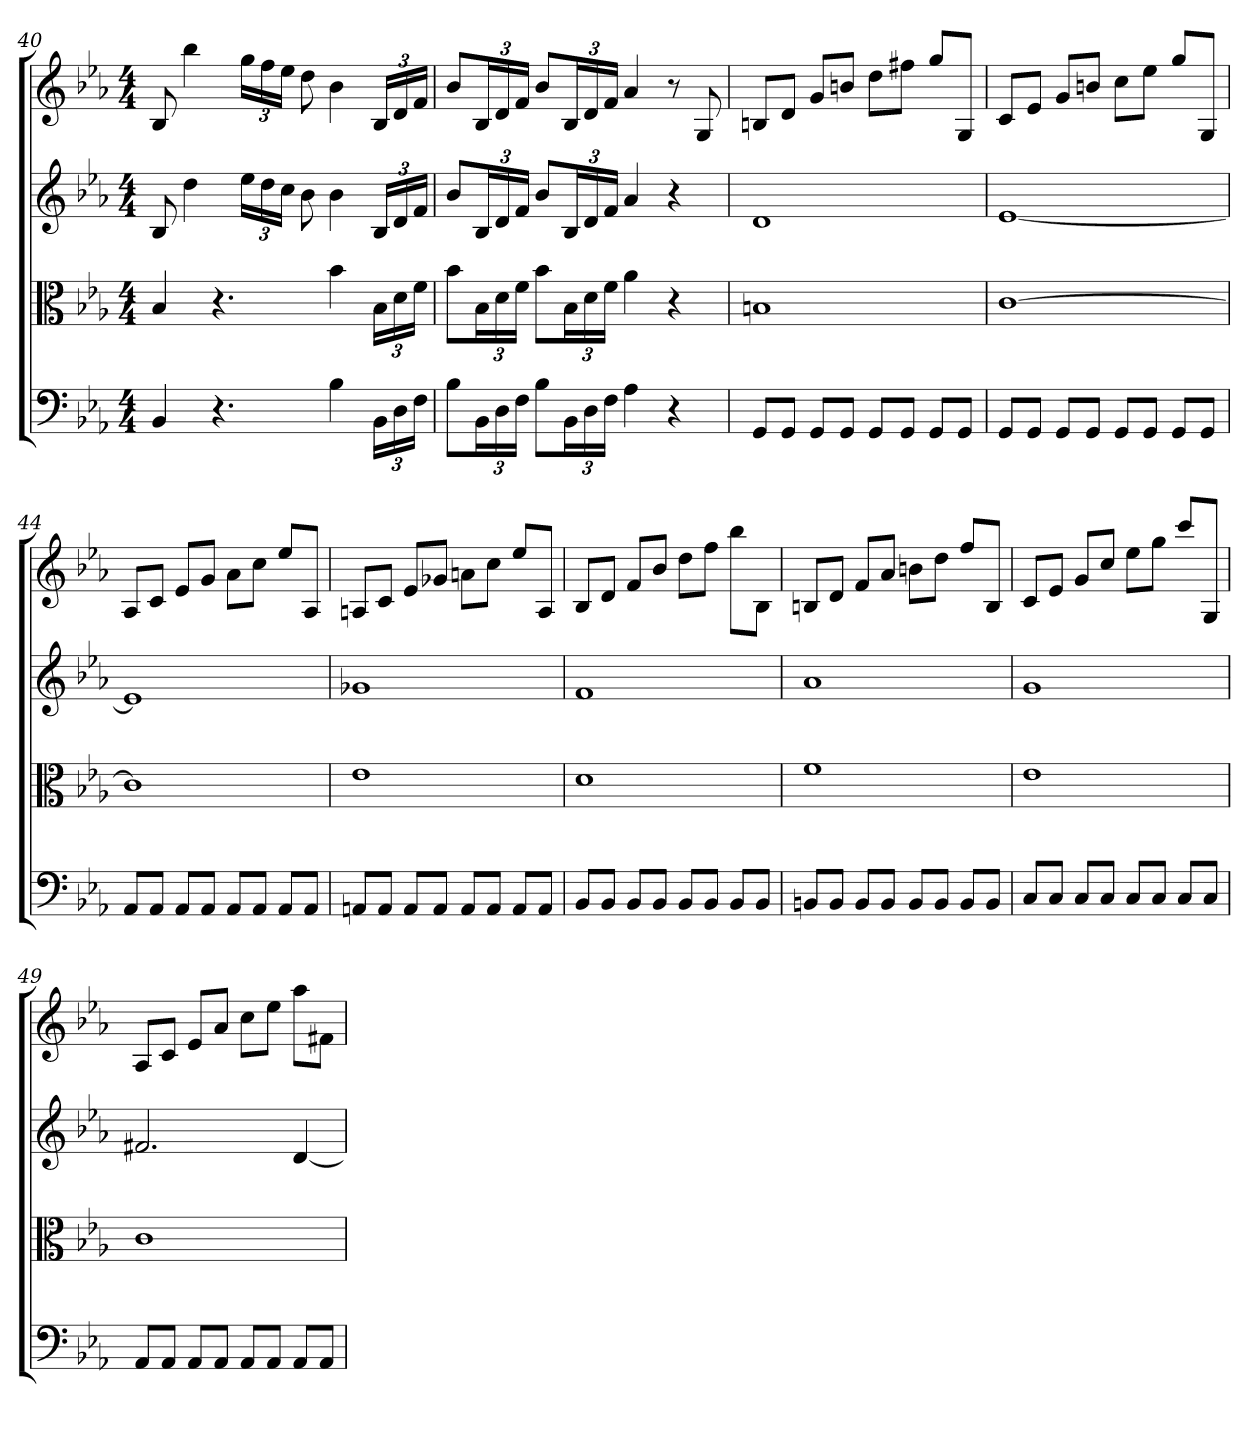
**kern	**kern	**kern	**kern
*part4	*part3	*part2	*part1
*staff4	*staff3	*staff2	*staff1
*clefF4	*clefC3	*	*
*k[b-e-a-]	*k[b-e-a-]	*k[b-e-a-]	*k[b-e-a-]
*E-:	*E-:	*E-:	*E-:
*M4/4	*M4/4	*M4/4	*M4/4
=40	=40	=40	=40
4BB-	4B-	8B-	8B-
.	.	4dd	4bb-
4.r	4.r	.	.
.	.	24ee-LL	24ggLL
.	.	24dd	24ff
.	.	24ccJJ	24ee-JJ
.	.	8b-	8dd
4B-	4b-	4b-	4b-
24BB-\LL	24B-\LL	24B-LL	24B-LL
24D\	24d\	24d	24d
24F\JJ	24f\JJ	24fJJ	24fJJ
=41	=41	=41	=41
8B-\L	8b-\L	8b-L	8b-L
24BB-\L	24B-\L	24B-L	24B-L
24D\	24d\	24d	24d
24F\JJ	24f\JJ	24fJJ	24fJJ
8B-\L	8b-\L	8b-L	8b-L
24BB-\L	24B-\L	24B-L	24B-L
24D\	24d\	24d	24d
24F\JJ	24f\JJ	24fJJ	24fJJ
4A-	4a-	4a-	4a-
4r	4r	4r	8r
.	.	.	8G
=42	=42	=42	=42
8GG/L	1Bn	1d	8BnL
8GG/J	.	.	8dJ
8GG/L	.	.	8gL
8GG/J	.	.	8bnJ
8GG/L	.	.	8ddL
8GG/J	.	.	8ff#XJ
8GG/L	.	.	8ggL
8GG/J	.	.	8GJ
=43	=43	=43	=43
8GG/L	[1c	[1e-	8cL
8GG/J	.	.	8e-J
8GG/L	.	.	8gL
8GG/J	.	.	8bnJ
8GG/L	.	.	8ccL
8GG/J	.	.	8ee-J
8GG/L	.	.	8ggL
8GG/J	.	.	8GJ
=44	=44	=44	=44
8AA-/L	1c]	1e-]	8A-L
8AA-/J	.	.	8cJ
8AA-/L	.	.	8e-L
8AA-/J	.	.	8gJ
8AA-/L	.	.	8a-L
8AA-/J	.	.	8ccJ
8AA-/L	.	.	8ee-L
8AA-/J	.	.	8A-J
=45	=45	=45	=45
8AAn/L	1e-	1g-X	8AnL
8AA/J	.	.	8cJ
8AA/L	.	.	8e-L
8AA/J	.	.	8g-XJ
8AA/L	.	.	8anL
8AA/J	.	.	8ccJ
8AA/L	.	.	8ee-L
8AA/J	.	.	8AJ
=46	=46	=46	=46
8BB-/L	1d	1f	8B-L
8BB-/J	.	.	8dJ
8BB-/L	.	.	8fL
8BB-/J	.	.	8b-J
8BB-/L	.	.	8ddL
8BB-/J	.	.	8ffJ
8BB-/L	.	.	8bb-L
8BB-/J	.	.	8B-J
=47	=47	=47	=47
8BBn/L	1f	1a-	8BnL
8BB/J	.	.	8dJ
8BB/L	.	.	8fL
8BB/J	.	.	8a-J
8BB/L	.	.	8bnL
8BB/J	.	.	8ddJ
8BB/L	.	.	8ffL
8BB/J	.	.	8BJ
=48	=48	=48	=48
8C/L	1e-	1g	8cL
8C/J	.	.	8e-J
8C/L	.	.	8gL
8C/J	.	.	8ccJ
8C/L	.	.	8ee-L
8C/J	.	.	8ggJ
8C/L	.	.	8cccL
8C/J	.	.	8GJ
=49	=49	=49	=49
8AA-/L	1c	2.f#X	8A-L
8AA-/J	.	.	8cJ
8AA-/L	.	.	8e-L
8AA-/J	.	.	8a-J
8AA-/L	.	.	8ccL
8AA-/J	.	.	8ee-J
8AA-/L	.	[4d	8aa-L
8AA-/J	.	.	8f#XJ
=	=	=	=
*-	*-	*-	*-
